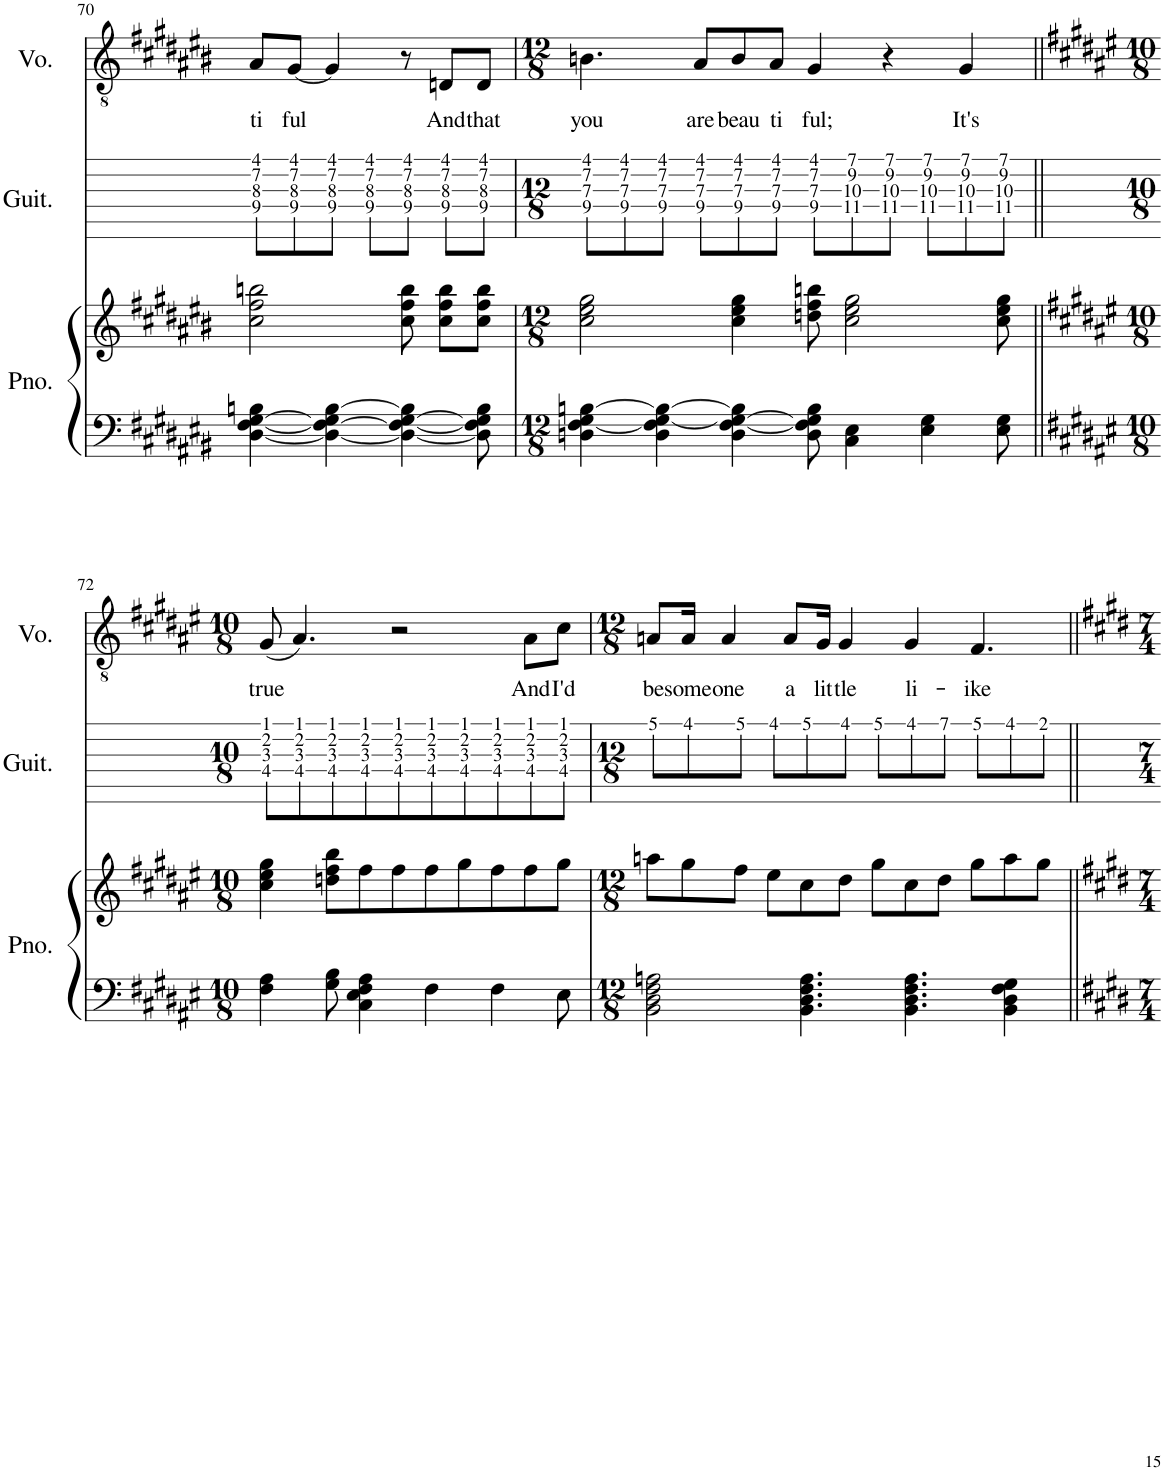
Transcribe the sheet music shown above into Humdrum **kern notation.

**kern	**kern	**kern	**kern	**text
*part3	*part3	*part2	*part1	*part1
*staff4	*staff3	*staff2	*staff1	*staff1
*I"Piano	*	*I"Acoustic Guitar	*I"Voice	*
*I'Pno.	*	*I'Guit.	*I'Vo.	*
!!LO:PB:g=z
*clefF4	*clefG2	*	*clefGv2	*
*k[f#c#g#d#a#e#b#]	*k[f#c#g#d#a#e#b#]	*k[f#c#g#d#a#e#b#]	*k[f#c#g#d#a#e#b#]	*
*M7/8	*M7/8	*M7/8	*M7/8	*
=70	=70	=70	=70	=70
!	!	!	!	!LO:LY:b
[4D#\ [4F#\ [4G#\ 4Bn\	2cc#\ 2ff#\ 2bbn\	8Bn\ 8d#\ 8f#\ 8g#\L	8A#/L	ti
!	!	!	!	!LO:LY:b
.	.	8B\ 8d#\ 8f#\ 8g#\	[8G#/J	ful
4D#\_ 4F#\_ 4G#\] [4B\	.	8B\ 8d#\ 8f#\ 8g#\J	4G#/]	.
.	.	8B\ 8d#\ 8f#\ 8g#\L	.	.
4D#\_ 4F#\_ [4G#\ 4B\]	8cc#\ 8ff#\ 8bb\	8B\ 8d#\ 8f#\ 8g#\J	8r	.
!	!	!	!	!LO:LY:b
.	8cc#\ 8ff#\ 8bb\L	8B\ 8d#\ 8f#\ 8g#\L	8Dn/L	And
!	!	!	!	!LO:LY:b
8D#\] 8F#\] 8G#\] 8B\	8cc#\ 8ff#\ 8bb\J	8B\ 8d#\ 8f#\ 8g#\J	8D/J	that
=71	=71	=71	=71	=71
*M12/8	*M12/8	*M12/8	*M12/8	*
!	!	!	!	!LO:LY:b
4Dn\ [4F#\ 4G#\ [4Bn\	2cc#\ 2ee#\ 2gg#\	8Bn\ 8dn\ 8f#\ 8g#\L	4.Bn\	you
.	.	8B\ 8d\ 8f#\ 8g#\	.	.
4D\ 4F#\] [4G#\ 4B\_	.	8B\ 8d\ 8f#\ 8g#\J	.	.
!	!	!	!	!LO:LY:b
.	.	8B\ 8d\ 8f#\ 8g#\L	8A#/L	are
!	!	!	!	!LO:LY:b
4D\ [4F#\ 4G#\_ 4B\]	4cc#\ 4ee#\ 4gg#\	8B\ 8d\ 8f#\ 8g#\	8B/	beau
!	!	!	!	!LO:LY:b
.	.	8B\ 8d\ 8f#\ 8g#\J	8A#/J	ti
!	!	!	!	!LO:LY:b
8D\ 8F#\] 8G#\] 8B\	8ddn\ 8ff#\ 8bbn\	8B\ 8d\ 8f#\ 8g#\L	4G#/	ful;
4C#\ 4E#\	2cc#\ 2ee#\ 2gg#\	8c#\ 8e#\ 8g#\ 8bn\	.	.
.	.	8c#\ 8e#\ 8g#\ 8b\J	4r	.
4E#\ 4G#\	.	8c#\ 8e#\ 8g#\ 8b\L	.	.
!	!	!	!	!LO:LY:b
.	.	8c#\ 8e#\ 8g#\ 8b\	4G#/	It's
8E#\ 8G#\	8cc#\ 8ee#\ 8gg#\	8c#\ 8e#\ 8g#\ 8b\J	.	.
!!LO:LB:g=z
=72||	=72||	=72||	=72||	=72||
*k[f#c#g#d#a#e#]	*k[f#c#g#d#a#e#]	*k[f#c#g#d#a#e#]	*k[f#c#g#d#a#e#]	*
*M10/8	*M10/8	*M10/8	*M10/8	*
!	!	!	!	!LO:LY:b
4F#\ 4A#\	4cc#\ 4ee#\ 4gg#\	8F#\ 8A#\ 8c#\ 8e#\L	(8G#/	true
.	.	8F#\ 8A#\ 8c#\ 8e#\	4.A#/)	.
8G#\ 8B\	8ddn\ 8ff#\ 8bb\L	8F#\ 8A#\ 8c#\ 8e#\	.	.
4C#\ 4E#\ 4F#\ 4A#\	8ff#\	8F#\ 8A#\ 8c#\ 8e#\	.	.
.	8ff#\	8F#\ 8A#\ 8c#\ 8e#\	2r	.
4F#\	8ff#\	8F#\ 8A#\ 8c#\ 8e#\	.	.
.	8gg#\	8F#\ 8A#\ 8c#\ 8e#\	.	.
4F#\	8ff#\	8F#\ 8A#\ 8c#\ 8e#\	.	.
!	!	!	!	!LO:LY:b
.	8ff#\	8F#\ 8A#\ 8c#\ 8e#\	8A#\L	And
!	!	!	!	!LO:LY:b
8E#\	8gg#\J	8F#\ 8A#\ 8c#\ 8e#\J	8c#\J	I'd
=73	=73	=73	=73	=73
*M12/8	*M12/8	*M12/8	*M12/8	*
!	!	!	!	!LO:LY:b
2BB\ 2D#\ 2F#\ 2An\	8aan\L	8an\L	8An/L	be
!	!	!	!	!LO:LY:b
.	8gg#\	8g#\	16A/Jk	some
!	!	!	!	!LO:LY:b
.	.	.	4A/	one
.	8ff#\J	8a\J	.	.
.	8ee#\L	8g#\L	.	.
!	!	!	!	!LO:LY:b
.	.	.	8A/L	a
4.BB\ 4.D#\ 4.F#\ 4.A\	8cc#\	8a\	.	.
!	!	!	!	!LO:LY:b
.	.	.	16G#/Jk	lit
!	!	!	!	!LO:LY:b
.	8dd#\J	8g#\J	4G#/	tle
.	8gg#\L	8a\L	.	.
!	!	!	!	!LO:LY:b
4.BB\ 4.D#\ 4.F#\ 4.A\	8cc#\	8g#\	4G#/	li-
.	8dd#\J	8b\J	.	.
!	!	!	!	!LO:LY:b
.	8gg#\L	8a\L	4.F#/	-ike
4BB\ 4D#\ 4F#\ 4G#\	8aa\	8g#\	.	.
.	8gg#\J	8f#\J	.	.
=||	=||	=||	=||	=||
*-	*-	*-	*-	*-
